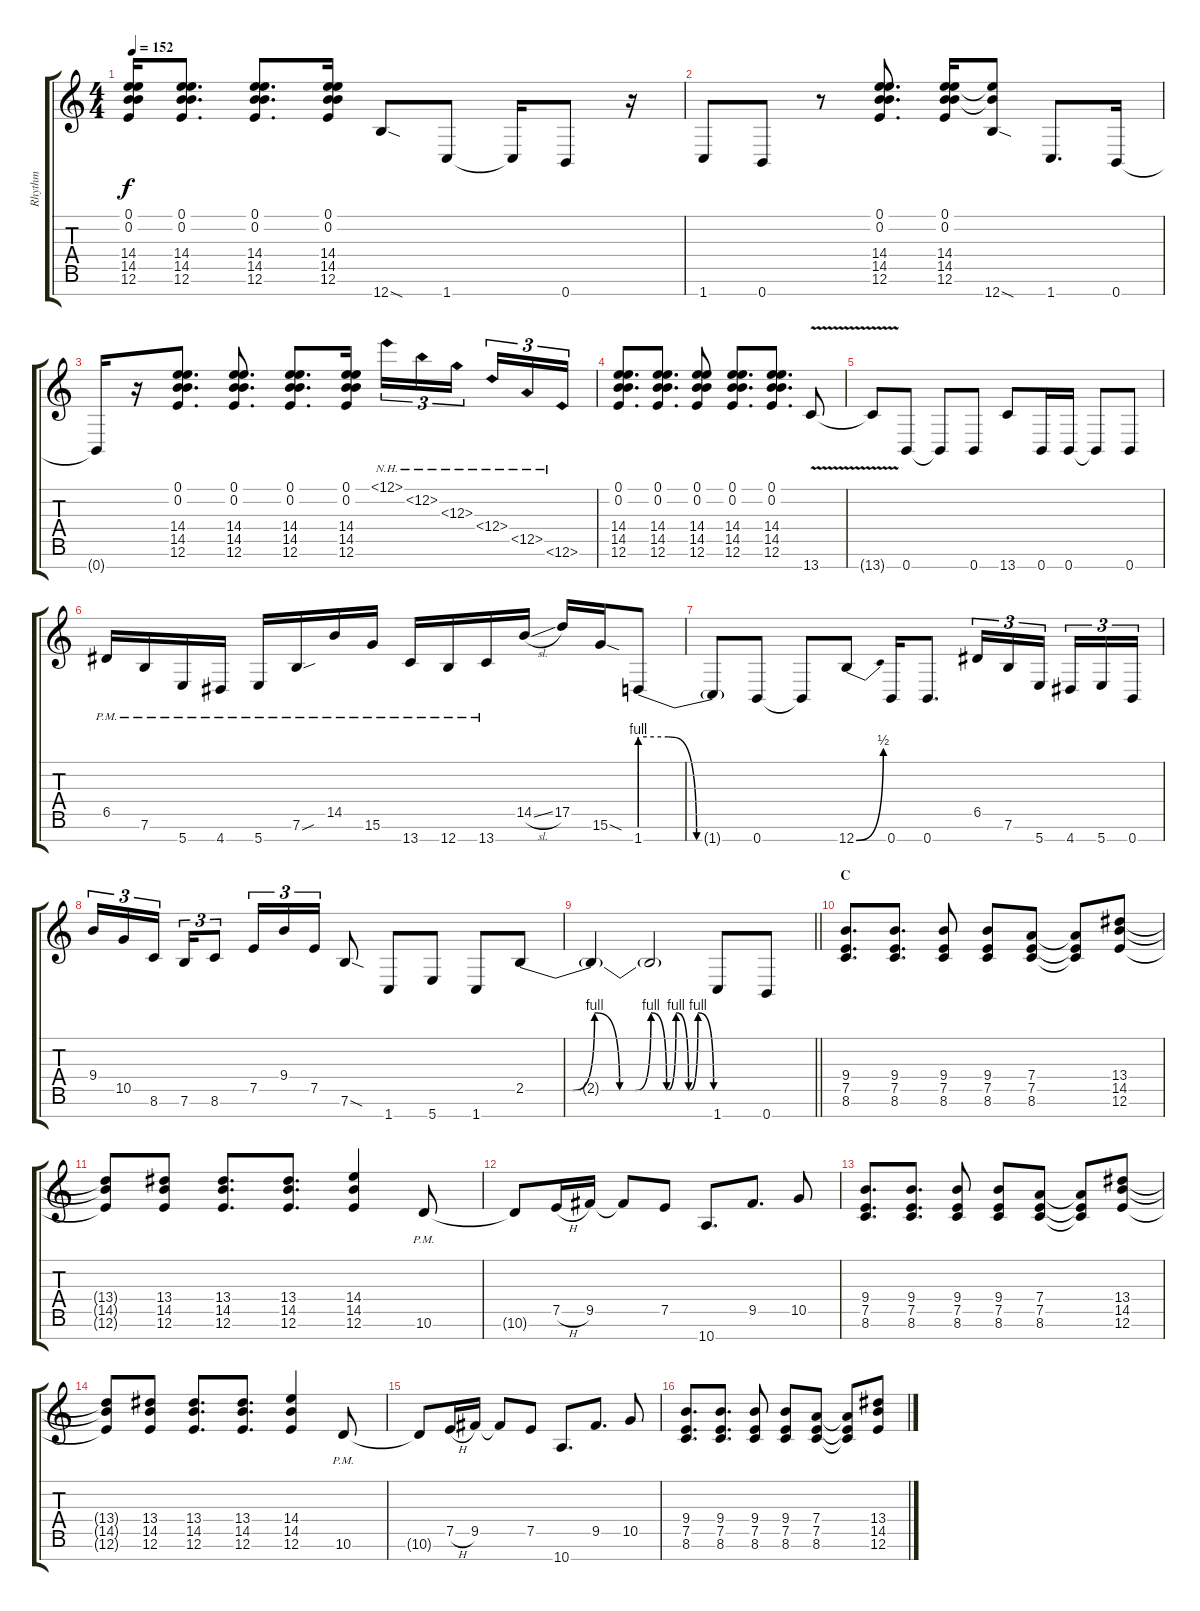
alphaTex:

\track ("Rhythm" "Rhythm") {instrument distortionguitar}
\staff {score tabs}
\tuning (E4 B3 G3 D3 A2 E2 B1) {hide}
\ts (4 4)
\tempo 152
\clef g2
\ks c
(0.1{t} 0.2{t} 14.4{t} 14.5{t} 12.6{t}).16{dy f} (0.1 0.2 14.4 14.5 12.6).8{d} (0.1 0.2 14.4 14.5 12.6).8{d} (0.1 0.2 14.4 14.5 12.6).16 12.7{sod}.8 1.7.8 1.7{t}.16 0.7.8 r.16 |
1.7.8 0.7.8 r.8 (0.1 0.2 14.4 14.5 12.6).8{d} (0.1 0.2 14.4 14.5 12.6).16 (0.1{t} 0.2{t} 12.7{sod}).8 1.7.8{d} 0.7.16 |
0.7{t}.16 r.16 (0.1 0.2 14.4 14.5 12.6).8{d} (0.1 0.2 14.4 14.5 12.6).8{d} (0.1 0.2 14.4 14.5 12.6).8{d} (0.1 0.2 14.4 14.5 12.6).16 12.1{nh}.16{tu (3 2)} 12.2{nh}.16{tu (3 2)} 12.3{nh}.16{tu (3 2) beam splitsecondary} 12.4{nh}.16{tu (3 2)} 12.5{nh}.16{tu (3 2)} 12.6{nh}.16{tu (3 2)} |
(0.1 0.2 14.4 14.5 12.6).8{d} (0.1 0.2 14.4 14.5 12.6).8{d} (0.1 0.2 14.4 14.5 12.6).8 (0.1 0.2 14.4 14.5 12.6).8{d} (0.1 0.2 14.4 14.5 12.6).8{d} 13.7{v}.8 |
13.7{t}.8 0.7.8 0.7{t}.8 0.7.8 13.7.8 0.7.16 0.7.16 0.7{t}.8 0.7.8 |
6.5{pm}.16 7.6{pm}.16 5.7{pm}.16 4.7{pm}.16 5.7{pm}.16 7.6{sou pm}.16 14.5{pm}.16 15.6{pm}.16 13.7{pm}.16 12.7{pm}.16 13.7{pm}.16 14.5{sl}.16 17.5.16 15.6{sod}.16 1.7{be (custom 0 4 15 4 30 0 60 0)}.8 |
1.7{t}.8 0.7.8 0.7{t}.8 12.7{be (bend 0 0 60 2)}.8 0.7.16 0.7.8{d} 6.5.16{tu (3 2)} 7.6.16{tu (3 2)} 5.7.16{tu (3 2) beam splitsecondary} 4.7.16{tu (3 2)} 5.7.16{tu (3 2)} 0.7.16{tu (3 2)} |
9.4.16{tu (3 2)} 10.5.16{tu (3 2)} 8.6.16{tu (3 2) beam splitsecondary} 7.6.16{tu (3 2)} 8.6.8{tu (3 2)} 7.5.16{tu (3 2)} 9.4.16{tu (3 2)} 7.5.16{tu (3 2)} 7.6{sod}.8 1.7.8 5.7.8 1.7.8 2.5{be (custom 0 0 15 0 22 4 30 0 35 0 40 4 45 0 48 4 52 0 55 4 60 0)}.8 |
\barLineRight lightlight
2.5{t}.4 2.5{t}.2 1.7.8 0.7.8 |
\section ("" "C")
(9.4 7.5 8.6).8{d} (9.4 7.5 8.6).8{d} (9.4 7.5 8.6).8 (9.4 7.5 8.6).8 (7.4 7.5 8.6).8 (7.4{t} 7.5{t} 8.6{t}).8 (13.4 14.5 12.6).8 |
(13.4{t} 14.5{t} 12.6{t}).8 (13.4 14.5 12.6).8 (13.4 14.5 12.6).8{d} (13.4 14.5 12.6).8{d} (14.4 14.5 12.6).4 10.6{pm}.8 |
10.6{t}.8 7.5{h}.16 9.5.16 9.5{t}.8 7.5.8 10.7.8{d} 9.5.8{d} 10.5.8 |
(9.4 7.5 8.6).8{d} (9.4 7.5 8.6).8{d} (9.4 7.5 8.6).8 (9.4 7.5 8.6).8 (7.4 7.5 8.6).8 (7.4{t} 7.5{t} 8.6{t}).8 (13.4 14.5 12.6).8 |
(13.4{t} 14.5{t} 12.6{t}).8 (13.4 14.5 12.6).8 (13.4 14.5 12.6).8{d} (13.4 14.5 12.6).8{d} (14.4 14.5 12.6).4 10.6{pm}.8 |
10.6{t}.8 7.5{h}.16 9.5.16 9.5{t}.8 7.5.8 10.7.8{d} 9.5.8{d} 10.5.8 |
(9.4 7.5 8.6).8{d} (9.4 7.5 8.6).8{d} (9.4 7.5 8.6).8 (9.4 7.5 8.6).8 (7.4 7.5 8.6).8 (7.4{t} 7.5{t} 8.6{t}).8 (13.4 14.5 12.6).8
